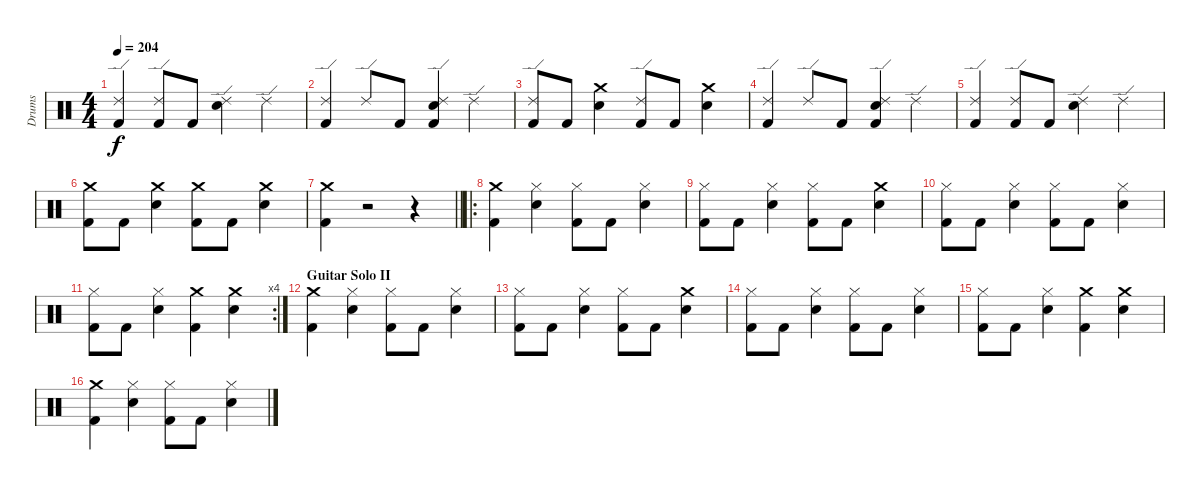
\track ("Drums" "Drums") {instrument percussion}
\staff {score}
\articulation defaults
\ts (4 4)
\tempo 204
\clef neutral
\ks c
("Kick (hit) 2" "Ride (edge) 2").4{dy f} ("Ride (edge) 2" "Kick (hit) 2").8 "Kick (hit) 2".8 ("Snare (hit) 2" "Ride (edge) 2").4 "Ride (edge) 2".4 |
("Kick (hit) 2" "Ride (edge) 2").4 "Ride (edge) 2".8 "Kick (hit) 2".8 ("Ride (edge) 2" "Snare (hit) 2" "Kick (hit) 2").4 "Ride (edge) 2".4 |
("Ride (edge) 2" "Kick (hit) 2").8 "Kick (hit) 2".8 ("Snare (hit) 2" "Crash medium (hit)").4 ("Ride (edge) 2" "Kick (hit) 2").8 "Kick (hit) 2".8 ("Snare (hit) 2" "Crash medium (hit)").4 |
("Ride (edge) 2" "Kick (hit) 2").4 "Ride (edge) 2".8 "Kick (hit) 2".8 ("Ride (edge) 2" "Snare (hit) 2" "Kick (hit) 2").4 "Ride (edge) 2".4 |
("Kick (hit) 2" "Ride (edge) 2").4 ("Ride (edge) 2" "Kick (hit) 2").8 "Kick (hit) 2".8 ("Snare (hit) 2" "Ride (edge) 2").4 "Ride (edge) 2".4 |
("Kick (hit) 2" "Crash medium (hit)").8 "Kick (hit) 2".8 ("Snare (hit) 2" "Crash medium (hit)").4 ("Kick (hit) 2" "Crash medium (hit)").8 "Kick (hit) 2".8 ("Snare (hit) 2" "Crash medium (hit)").4 |
\barLineRight lightlight
("Kick (hit) 2" "Crash medium (hit)").4 r.2 r.4 |
\ro
("Kick (hit) 2" "Crash medium (hit)").4 ("Hi-Hat (closed)" "Snare (hit) 2").4 ("Hi-Hat (closed)" "Kick (hit) 2").8 "Kick (hit) 2".8 ("Snare (hit) 2" "Hi-Hat (closed)").4 |
("Hi-Hat (closed)" "Kick (hit) 2").8 "Kick (hit) 2".8 ("Snare (hit) 2" "Hi-Hat (closed)").4 ("Hi-Hat (closed)" "Kick (hit) 2").8 "Kick (hit) 2".8 ("Crash medium (hit)" "Snare (hit) 2").4 |
("Hi-Hat (closed)" "Kick (hit) 2").8 "Kick (hit) 2".8 ("Snare (hit) 2" "Hi-Hat (closed)").4 ("Hi-Hat (closed)" "Kick (hit) 2").8 "Kick (hit) 2".8 ("Snare (hit) 2" "Hi-Hat (closed)").4 |
\rc 4
("Hi-Hat (closed)" "Kick (hit) 2").8 "Kick (hit) 2".8 ("Snare (hit) 2" "Hi-Hat (closed)").4 ("Crash medium (hit)" "Kick (hit) 2").4 ("Crash medium (hit)" "Snare (hit) 2").4 |
\section ("" "Guitar Solo II")
("Kick (hit) 2" "Crash medium (hit)").4 ("Hi-Hat (closed)" "Snare (hit) 2").4 ("Hi-Hat (closed)" "Kick (hit) 2").8 "Kick (hit) 2".8 ("Snare (hit) 2" "Hi-Hat (closed)").4 |
("Hi-Hat (closed)" "Kick (hit) 2").8 "Kick (hit) 2".8 ("Snare (hit) 2" "Hi-Hat (closed)").4 ("Hi-Hat (closed)" "Kick (hit) 2").8 "Kick (hit) 2".8 ("Crash medium (hit)" "Snare (hit) 2").4 |
("Hi-Hat (closed)" "Kick (hit) 2").8 "Kick (hit) 2".8 ("Snare (hit) 2" "Hi-Hat (closed)").4 ("Hi-Hat (closed)" "Kick (hit) 2").8 "Kick (hit) 2".8 ("Snare (hit) 2" "Hi-Hat (closed)").4 |
("Hi-Hat (closed)" "Kick (hit) 2").8 "Kick (hit) 2".8 ("Snare (hit) 2" "Hi-Hat (closed)").4 ("Crash medium (hit)" "Kick (hit) 2").4 ("Crash medium (hit)" "Snare (hit) 2").4 |
("Kick (hit) 2" "Crash medium (hit)").4 ("Hi-Hat (closed)" "Snare (hit) 2").4 ("Hi-Hat (closed)" "Kick (hit) 2").8 "Kick (hit) 2".8 ("Snare (hit) 2" "Hi-Hat (closed)").4
